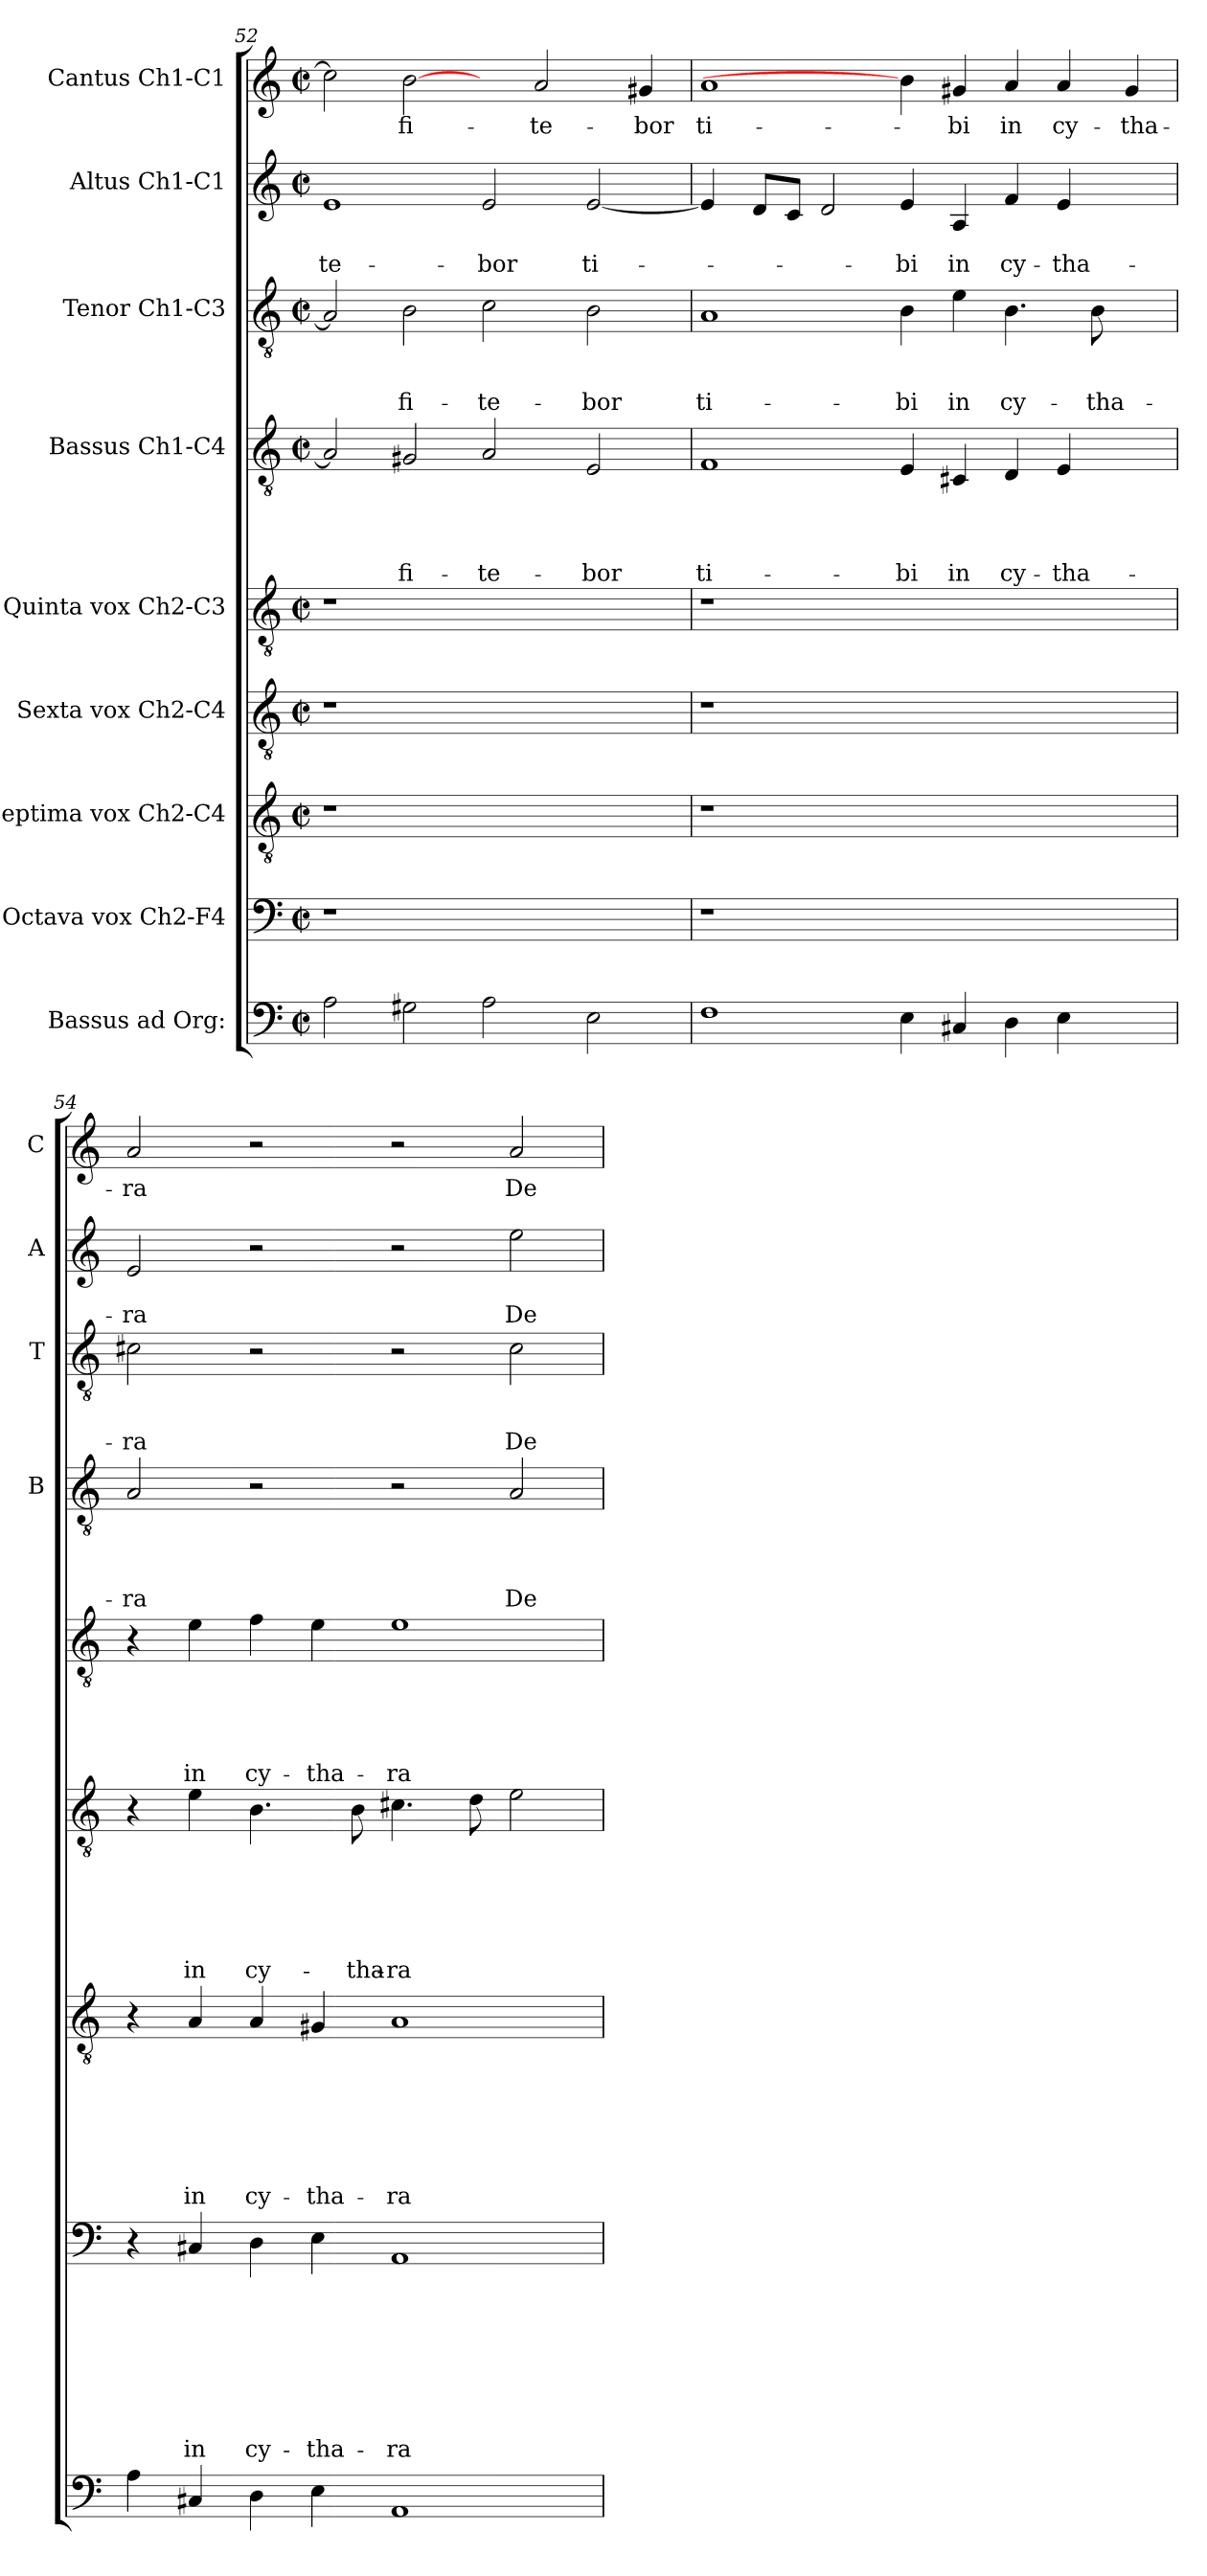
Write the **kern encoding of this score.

**kern	**kern	**text	**text	**text	**text	**text	**text	**text	**text	**kern	**text	**text	**text	**text	**text	**text	**text	**kern	**text	**text	**text	**text	**text	**text	**kern	**text	**text	**text	**text	**text	**kern	**text	**text	**text	**text	**kern	**text	**text	**text	**kern	**text	**text	**kern	**text
*part9	*part8	*part8	*part8	*part8	*part8	*part8	*part8	*part8	*part8	*part7	*part7	*part7	*part7	*part7	*part7	*part7	*part7	*part6	*part6	*part6	*part6	*part6	*part6	*part6	*part5	*part5	*part5	*part5	*part5	*part5	*part4	*part4	*part4	*part4	*part4	*part3	*part3	*part3	*part3	*part2	*part2	*part2	*part1	*part1
*staff9	*staff8	*staff8	*staff8	*staff8	*staff8	*staff8	*staff8	*staff8	*staff8	*staff7	*staff7	*staff7	*staff7	*staff7	*staff7	*staff7	*staff7	*staff6	*staff6	*staff6	*staff6	*staff6	*staff6	*staff6	*staff5	*staff5	*staff5	*staff5	*staff5	*staff5	*staff4	*staff4	*staff4	*staff4	*staff4	*staff3	*staff3	*staff3	*staff3	*staff2	*staff2	*staff2	*staff1	*staff1
*I"Bassus ad Org:	*I"Octava vox Ch2-F4	*	*	*	*	*	*	*	*	*I"Septima vox Ch2-C4	*	*	*	*	*	*	*	*I"Sexta vox Ch2-C4	*	*	*	*	*	*	*I"Quinta vox Ch2-C3	*	*	*	*	*	*I"Bassus Ch1-C4	*	*	*	*	*I"Tenor Ch1-C3	*	*	*	*I"Altus Ch1-C1	*	*	*I"Cantus Ch1-C1	*
*	*	*	*	*	*	*	*	*	*	*	*	*	*	*	*	*	*	*	*	*	*	*	*	*	*	*	*	*	*	*	*I'B	*	*	*	*	*I'T	*	*	*	*I'A	*	*	*I'C	*
!!LO:PB:g=z
*clefF4	*clefF4	*	*	*	*	*	*	*	*	*clefGv2	*	*	*	*	*	*	*	*clefGv2	*	*	*	*	*	*	*clefGv2	*	*	*	*	*	*clefGv2	*	*	*	*	*clefGv2	*	*	*	*clefG2	*	*	*clefG2	*
*k[]	*k[]	*	*	*	*	*	*	*	*	*k[]	*	*	*	*	*	*	*	*k[]	*	*	*	*	*	*	*k[]	*	*	*	*	*	*k[]	*	*	*	*	*k[]	*	*	*	*k[]	*	*	*k[]	*
*C:	*C:	*	*	*	*	*	*	*	*	*C:	*	*	*	*	*	*	*	*C:	*	*	*	*	*	*	*C:	*	*	*	*	*	*C:	*	*	*	*	*C:	*	*	*	*C:	*	*	*C:	*
*M2/2	*M2/2	*	*	*	*	*	*	*	*	*M2/2	*	*	*	*	*	*	*	*M2/2	*	*	*	*	*	*	*M2/2	*	*	*	*	*	*M2/2	*	*	*	*	*M2/2	*	*	*	*M2/2	*	*	*M2/2	*
*met(c|)	*met(c|)	*	*	*	*	*	*	*	*	*met(c|)	*	*	*	*	*	*	*	*met(c|)	*	*	*	*	*	*	*met(c|)	*	*	*	*	*	*met(c|)	*	*	*	*	*met(c|)	*	*	*	*met(c|)	*	*	*met(c|)	*
=52	=52	=52	=52	=52	=52	=52	=52	=52	=52	=52	=52	=52	=52	=52	=52	=52	=52	=52	=52	=52	=52	=52	=52	=52	=52	=52	=52	=52	=52	=52	=52	=52	=52	=52	=52	=52	=52	=52	=52	=52	=52	=52	=52	=52
!	!	!	!	!	!	!	!	!	!	!	!	!	!	!	!	!	!	!	!	!	!	!	!	!	!	!	!	!	!	!	!	!	!	!	!	!	!	!	!	!	!	!LO:LY:b	!	!
2A\	1r	.	.	.	.	.	.	.	.	1r	.	.	.	.	.	.	.	1r	.	.	.	.	.	.	1r	.	.	.	.	.	2A/]	.	.	.	.	2A/]	.	.	.	1e	.	-te-	2cc\]	.
!	!	!	!	!	!	!	!	!	!	!	!	!	!	!	!	!	!	!	!	!	!	!	!	!	!	!	!	!	!	!	!	!	!	!	!LO:LY:b	!	!	!	!LO:LY:b	!	!	!	!	!LO:LY:b
2G#X\	.	.	.	.	.	.	.	.	.	.	.	.	.	.	.	.	.	.	.	.	.	.	.	.	.	.	.	.	.	.	2G#X/	.	.	.	-fi-	2B\	.	.	-fi-	.	.	.	[2b\	-fi-
!	!	!	!	!	!	!	!	!	!	!	!	!	!	!	!	!	!	!	!	!	!	!	!	!	!	!	!	!	!	!	!	!	!	!	!LO:LY:b	!	!	!	!LO:LY:b	!	!	!LO:LY:b	!	!
2A\	1ryy	.	.	.	.	.	.	.	.	1ryy	.	.	.	.	.	.	.	1ryy	.	.	.	.	.	.	1ryy	.	.	.	.	.	2A/	.	.	.	-te-	2c\	.	.	-te-	2e/	.	-bor	4ryy	.
!	!	!	!	!	!	!	!	!	!	!	!	!	!	!	!	!	!	!	!	!	!	!	!	!	!	!	!	!	!	!	!	!	!	!	!	!	!	!	!	!	!	!	!	!LO:LY:b
.	.	.	.	.	.	.	.	.	.	.	.	.	.	.	.	.	.	.	.	.	.	.	.	.	.	.	.	.	.	.	.	.	.	.	.	.	.	.	.	.	.	.	2a/	-te-
!	!	!	!	!	!	!	!	!	!	!	!	!	!	!	!	!	!	!	!	!	!	!	!	!	!	!	!	!	!	!	!	!	!	!	!LO:LY:b	!	!	!	!LO:LY:b	!	!	!LO:LY:b	!	!
2E\	.	.	.	.	.	.	.	.	.	.	.	.	.	.	.	.	.	.	.	.	.	.	.	.	.	.	.	.	.	.	2E/	.	.	.	-bor	2B\	.	.	-bor	[2e/	.	ti-	.	.
!	!	!	!	!	!	!	!	!	!	!	!	!	!	!	!	!	!	!	!	!	!	!	!	!	!	!	!	!	!	!	!	!	!	!	!	!	!	!	!	!	!	!	!	!LO:LY:b
.	.	.	.	.	.	.	.	.	.	.	.	.	.	.	.	.	.	.	.	.	.	.	.	.	.	.	.	.	.	.	.	.	.	.	.	.	.	.	.	.	.	.	4g#X/	-bor
=53	=53	=53	=53	=53	=53	=53	=53	=53	=53	=53	=53	=53	=53	=53	=53	=53	=53	=53	=53	=53	=53	=53	=53	=53	=53	=53	=53	=53	=53	=53	=53	=53	=53	=53	=53	=53	=53	=53	=53	=53	=53	=53	=53	=53
!	!	!	!	!	!	!	!	!	!	!	!	!	!	!	!	!	!	!	!	!	!	!	!	!	!	!	!	!	!	!	!	!	!	!	!LO:LY:b	!	!	!	!LO:LY:b	!	!	!	!	!LO:LY:b
1F	1r	.	.	.	.	.	.	.	.	1r	.	.	.	.	.	.	.	1r	.	.	.	.	.	.	1r	.	.	.	.	.	1F	.	.	.	ti-	1A	.	.	ti-	4e/]	.	.	1a	ti-
.	.	.	.	.	.	.	.	.	.	.	.	.	.	.	.	.	.	.	.	.	.	.	.	.	.	.	.	.	.	.	.	.	.	.	.	.	.	.	.	8d/L	.	.	.	.
.	.	.	.	.	.	.	.	.	.	.	.	.	.	.	.	.	.	.	.	.	.	.	.	.	.	.	.	.	.	.	.	.	.	.	.	.	.	.	.	8c/J	.	.	.	.
.	.	.	.	.	.	.	.	.	.	.	.	.	.	.	.	.	.	.	.	.	.	.	.	.	.	.	.	.	.	.	.	.	.	.	.	.	.	.	.	2d/	.	.	.	.
!	!	!	!	!	!	!	!	!	!	!	!	!	!	!	!	!	!	!	!	!	!	!	!	!	!	!	!	!	!	!	!	!	!	!	!LO:LY:b	!	!	!	!LO:LY:b	!	!	!LO:LY:b	!	!
4E\	1ryy	.	.	.	.	.	.	.	.	1ryy	.	.	.	.	.	.	.	1ryy	.	.	.	.	.	.	1ryy	.	.	.	.	.	4E/	.	.	.	-bi	4B\	.	.	-bi	4e/	.	-bi	4b\]	.
!	!	!	!	!	!	!	!	!	!	!	!	!	!	!	!	!	!	!	!	!	!	!	!	!	!	!	!	!	!	!	!	!	!	!	!LO:LY:b	!	!	!	!LO:LY:b	!	!	!LO:LY:b	!	!LO:LY:b
4C#X/	.	.	.	.	.	.	.	.	.	.	.	.	.	.	.	.	.	.	.	.	.	.	.	.	.	.	.	.	.	.	4C#X/	.	.	.	in	4e\	.	.	in	4A/	.	in	4g#X/	-bi
!	!	!	!	!	!	!	!	!	!	!	!	!	!	!	!	!	!	!	!	!	!	!	!	!	!	!	!	!	!	!	!	!	!	!	!LO:LY:b	!	!	!	!LO:LY:b	!	!	!LO:LY:b	!	!LO:LY:b
4D\	.	.	.	.	.	.	.	.	.	.	.	.	.	.	.	.	.	.	.	.	.	.	.	.	.	.	.	.	.	.	4D/	.	.	.	cy-	4.B\	.	.	cy-	4f/	.	cy-	4a/	in
!	!	!	!	!	!	!	!	!	!	!	!	!	!	!	!	!	!	!	!	!	!	!	!	!	!	!	!	!	!	!	!	!	!	!	!LO:LY:b	!	!	!	!	!	!	!LO:LY:b	!	!LO:LY:b
4E\	.	.	.	.	.	.	.	.	.	.	.	.	.	.	.	.	.	.	.	.	.	.	.	.	.	.	.	.	.	.	4E/	.	.	.	-tha-	.	.	.	.	4e/	.	-tha-	4a/	cy-
!	!	!	!	!	!	!	!	!	!	!	!	!	!	!	!	!	!	!	!	!	!	!	!	!	!	!	!	!	!	!	!	!	!	!	!	!	!	!	!LO:LY:b	!	!	!	!	!
.	.	.	.	.	.	.	.	.	.	.	.	.	.	.	.	.	.	.	.	.	.	.	.	.	.	.	.	.	.	.	.	.	.	.	.	8B\	.	.	-tha-	.	.	.	.	.
!	!	!	!	!	!	!	!	!	!	!	!	!	!	!	!	!	!	!	!	!	!	!	!	!	!	!	!	!	!	!	!	!	!	!	!	!	!	!	!	!	!	!	!	!LO:LY:b
4ryy	4ryy	.	.	.	.	.	.	.	.	4ryy	.	.	.	.	.	.	.	4ryy	.	.	.	.	.	.	4ryy	.	.	.	.	.	4ryy	.	.	.	.	4ryy	.	.	.	4ryy	.	.	4g#/	-tha-
=54	=54	=54	=54	=54	=54	=54	=54	=54	=54	=54	=54	=54	=54	=54	=54	=54	=54	=54	=54	=54	=54	=54	=54	=54	=54	=54	=54	=54	=54	=54	=54	=54	=54	=54	=54	=54	=54	=54	=54	=54	=54	=54	=54	=54
!	!	!	!	!	!	!	!	!	!	!	!	!	!	!	!	!	!	!	!	!	!	!	!	!	!	!	!	!	!	!	!	!	!	!	!LO:LY:b	!	!	!	!LO:LY:b	!	!	!LO:LY:b	!	!LO:LY:b
4A\	4r	.	.	.	.	.	.	.	.	4r	.	.	.	.	.	.	.	4r	.	.	.	.	.	.	4r	.	.	.	.	.	2A/	.	.	.	-ra	2c#X\	.	.	-ra	2e/	.	-ra	2a/	-ra
!	!	!	!	!	!	!	!	!	!LO:LY:b	!	!	!	!	!	!	!	!LO:LY:b	!	!	!	!	!	!	!LO:LY:b	!	!	!	!	!	!LO:LY:b	!	!	!	!	!	!	!	!	!	!	!	!	!	!
4C#X/	4C#X/	.	.	.	.	.	.	.	in	4A/	.	.	.	.	.	.	in	4e\	.	.	.	.	.	in	4e\	.	.	.	.	in	.	.	.	.	.	.	.	.	.	.	.	.	.	.
!	!	!	!	!	!	!	!	!	!LO:LY:b	!	!	!	!	!	!	!	!LO:LY:b	!	!	!	!	!	!	!LO:LY:b	!	!	!	!	!	!LO:LY:b	!	!	!	!	!	!	!	!	!	!	!	!	!	!
4D\	4D\	.	.	.	.	.	.	.	cy-	4A/	.	.	.	.	.	.	cy-	4.B\	.	.	.	.	.	cy-	4f\	.	.	.	.	cy-	2r	.	.	.	.	2r	.	.	.	2r	.	.	2r	.
!	!	!	!	!	!	!	!	!	!LO:LY:b	!	!	!	!	!	!	!	!LO:LY:b	!	!	!	!	!	!	!	!	!	!	!	!	!LO:LY:b	!	!	!	!	!	!	!	!	!	!	!	!	!	!
4E\	4E\	.	.	.	.	.	.	.	-tha-	4G#X/	.	.	.	.	.	.	-tha-	.	.	.	.	.	.	.	4e\	.	.	.	.	-tha-	.	.	.	.	.	.	.	.	.	.	.	.	.	.
!	!	!	!	!	!	!	!	!	!	!	!	!	!	!	!	!	!	!	!	!	!	!	!	!LO:LY:b	!	!	!	!	!	!	!	!	!	!	!	!	!	!	!	!	!	!	!	!
.	.	.	.	.	.	.	.	.	.	.	.	.	.	.	.	.	.	8B\	.	.	.	.	.	-tha-	.	.	.	.	.	.	.	.	.	.	.	.	.	.	.	.	.	.	.	.
!	!	!	!	!	!	!	!	!	!LO:LY:b	!	!	!	!	!	!	!	!LO:LY:b	!	!	!	!	!	!	!LO:LY:b	!	!	!	!	!	!LO:LY:b	!	!	!	!	!	!	!	!	!	!	!	!	!	!
1AA	1AA	.	.	.	.	.	.	.	-ra	1A	.	.	.	.	.	.	-ra	4.c#X\	.	.	.	.	.	-ra	1e	.	.	.	.	-ra	2r	.	.	.	.	2r	.	.	.	2r	.	.	2r	.
.	.	.	.	.	.	.	.	.	.	.	.	.	.	.	.	.	.	8d\	.	.	.	.	.	.	.	.	.	.	.	.	.	.	.	.	.	.	.	.	.	.	.	.	.	.
!	!	!	!	!	!	!	!	!	!	!	!	!	!	!	!	!	!	!	!	!	!	!	!	!	!	!	!	!	!	!	!	!	!	!	!LO:LY:b	!	!	!	!LO:LY:b	!	!	!LO:LY:b	!	!LO:LY:b
.	.	.	.	.	.	.	.	.	.	.	.	.	.	.	.	.	.	2e\	.	.	.	.	.	.	.	.	.	.	.	.	2A/	.	.	.	De-	2c#\	.	.	De-	2ee\	.	De-	2a/	De-
=	=	=	=	=	=	=	=	=	=	=	=	=	=	=	=	=	=	=	=	=	=	=	=	=	=	=	=	=	=	=	=	=	=	=	=	=	=	=	=	=	=	=	=	=
*-	*-	*-	*-	*-	*-	*-	*-	*-	*-	*-	*-	*-	*-	*-	*-	*-	*-	*-	*-	*-	*-	*-	*-	*-	*-	*-	*-	*-	*-	*-	*-	*-	*-	*-	*-	*-	*-	*-	*-	*-	*-	*-	*-	*-
